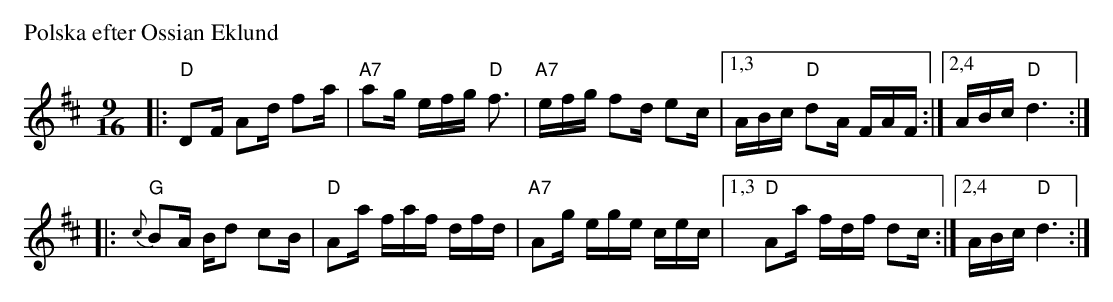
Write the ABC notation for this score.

X:1
P: Polska efter Ossian Eklund
M: 9/16
L: 1/16
K: D
|: "D"D2F A2d f2a | "A7"a2g efg "D"f3 | "A7"efg f2d e2c |1,3 ABc "D"d2A FAF :|2,4 ABc "D"d6 :|
|: "G"{c}B2A Bd2 c2B | "D"A2a faf dfd | "A7"A2g ege cec |1,3 "D"A2a fdf d2c :|2,4 ABc "D"d6 :|
